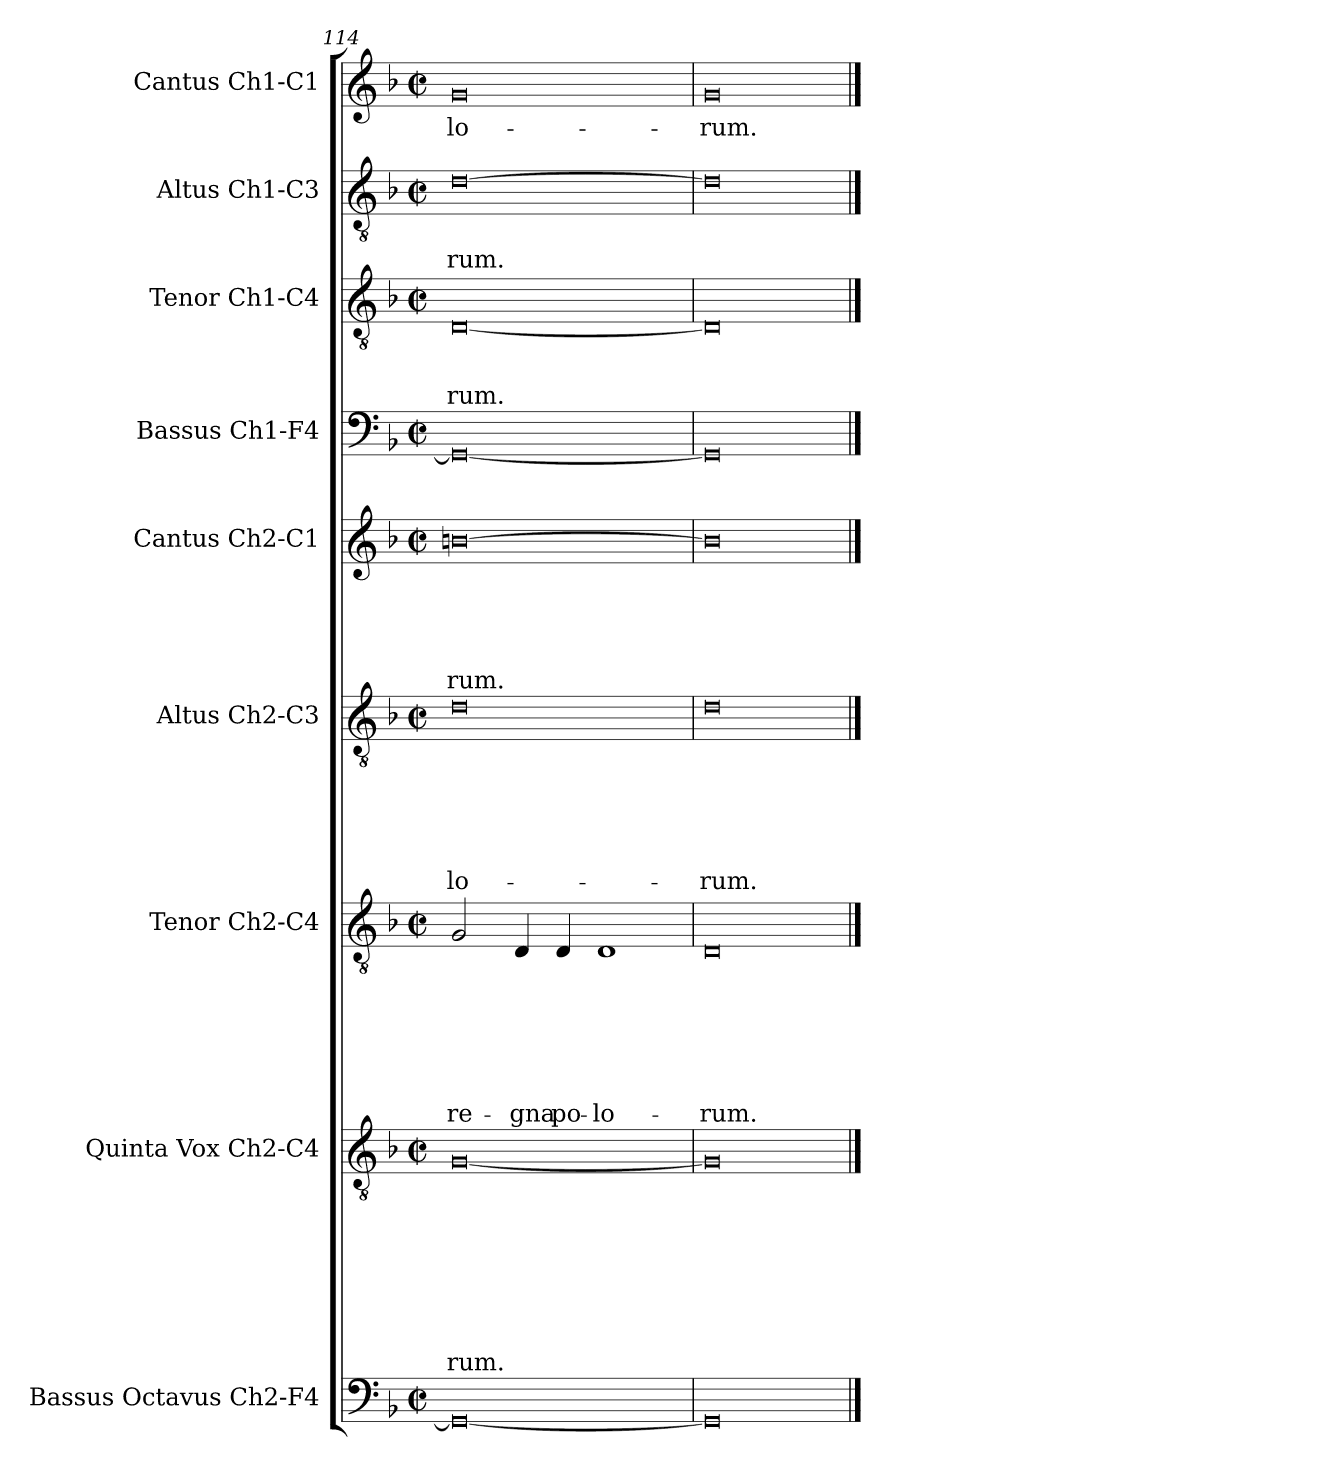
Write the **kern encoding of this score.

**kern	**kern	**text	**text	**text	**text	**text	**text	**text	**text	**kern	**text	**text	**text	**text	**text	**text	**text	**kern	**text	**text	**text	**text	**text	**text	**kern	**text	**text	**text	**text	**text	**kern	**kern	**text	**text	**text	**kern	**text	**text	**kern	**text
*part9	*part8	*part8	*part8	*part8	*part8	*part8	*part8	*part8	*part8	*part7	*part7	*part7	*part7	*part7	*part7	*part7	*part7	*part6	*part6	*part6	*part6	*part6	*part6	*part6	*part5	*part5	*part5	*part5	*part5	*part5	*part4	*part3	*part3	*part3	*part3	*part2	*part2	*part2	*part1	*part1
*staff9	*staff8	*staff8	*staff8	*staff8	*staff8	*staff8	*staff8	*staff8	*staff8	*staff7	*staff7	*staff7	*staff7	*staff7	*staff7	*staff7	*staff7	*staff6	*staff6	*staff6	*staff6	*staff6	*staff6	*staff6	*staff5	*staff5	*staff5	*staff5	*staff5	*staff5	*staff4	*staff3	*staff3	*staff3	*staff3	*staff2	*staff2	*staff2	*staff1	*staff1
*I"Bassus Octavus Ch2-F4	*I"Quinta Vox Ch2-C4	*	*	*	*	*	*	*	*	*I"Tenor Ch2-C4	*	*	*	*	*	*	*	*I"Altus Ch2-C3	*	*	*	*	*	*	*I"Cantus Ch2-C1	*	*	*	*	*	*I"Bassus Ch1-F4	*I"Tenor Ch1-C4	*	*	*	*I"Altus Ch1-C3	*	*	*I"Cantus Ch1-C1	*
*	*	*	*	*	*	*	*	*	*	*I'T2	*	*	*	*	*	*	*	*I'A2	*	*	*	*	*	*	*I'C2	*	*	*	*	*	*I'B	*I'T	*	*	*	*I'A	*	*	*I'C	*
*clefF4	*clefGv2	*	*	*	*	*	*	*	*	*clefGv2	*	*	*	*	*	*	*	*clefGv2	*	*	*	*	*	*	*clefG2	*	*	*	*	*	*clefF4	*clefGv2	*	*	*	*clefGv2	*	*	*clefG2	*
*k[b-]	*k[b-]	*	*	*	*	*	*	*	*	*k[b-]	*	*	*	*	*	*	*	*k[b-]	*	*	*	*	*	*	*k[b-]	*	*	*	*	*	*k[b-]	*k[b-]	*	*	*	*k[b-]	*	*	*k[b-]	*
*F:	*F:	*	*	*	*	*	*	*	*	*F:	*	*	*	*	*	*	*	*F:	*	*	*	*	*	*	*F:	*	*	*	*	*	*F:	*F:	*	*	*	*F:	*	*	*F:	*
*M2/2	*M2/2	*	*	*	*	*	*	*	*	*M2/2	*	*	*	*	*	*	*	*M2/2	*	*	*	*	*	*	*M2/2	*	*	*	*	*	*M2/2	*M2/2	*	*	*	*M2/2	*	*	*M2/2	*
*met(c|)	*met(c|)	*	*	*	*	*	*	*	*	*met(c|)	*	*	*	*	*	*	*	*met(c|)	*	*	*	*	*	*	*met(c|)	*	*	*	*	*	*met(c|)	*met(c|)	*	*	*	*met(c|)	*	*	*met(c|)	*
=114	=114	=114	=114	=114	=114	=114	=114	=114	=114	=114	=114	=114	=114	=114	=114	=114	=114	=114	=114	=114	=114	=114	=114	=114	=114	=114	=114	=114	=114	=114	=114	=114	=114	=114	=114	=114	=114	=114	=114	=114
!	!	!	!	!	!	!	!	!	!LO:LY:b	!	!	!	!	!	!	!	!LO:LY:b	!	!	!	!	!	!	!LO:LY:b	!	!	!	!	!	!LO:LY:b	!	!	!	!	!LO:LY:b	!	!	!LO:LY:b	!	!LO:LY:b
0GG_	[0G	.	.	.	.	.	.	.	-rum.	2G/	.	.	.	.	.	.	re-	0d	.	.	.	.	.	-lo-	[0bn	.	.	.	.	-rum.	0GG_	[0D	.	.	-rum.	[0d	.	-rum.	0g	-lo-
!	!	!	!	!	!	!	!	!	!	!	!	!	!	!	!	!	!LO:LY:b	!	!	!	!	!	!	!	!	!	!	!	!	!	!	!	!	!	!	!	!	!	!	!
.	.	.	.	.	.	.	.	.	.	4D/	.	.	.	.	.	.	-gna	.	.	.	.	.	.	.	.	.	.	.	.	.	.	.	.	.	.	.	.	.	.	.
!	!	!	!	!	!	!	!	!	!	!	!	!	!	!	!	!	!LO:LY:b	!	!	!	!	!	!	!	!	!	!	!	!	!	!	!	!	!	!	!	!	!	!	!
.	.	.	.	.	.	.	.	.	.	4D/	.	.	.	.	.	.	po-	.	.	.	.	.	.	.	.	.	.	.	.	.	.	.	.	.	.	.	.	.	.	.
!	!	!	!	!	!	!	!	!	!	!	!	!	!	!	!	!	!LO:LY:b	!	!	!	!	!	!	!	!	!	!	!	!	!	!	!	!	!	!	!	!	!	!	!
.	.	.	.	.	.	.	.	.	.	1D	.	.	.	.	.	.	-lo-	.	.	.	.	.	.	.	.	.	.	.	.	.	.	.	.	.	.	.	.	.	.	.
=115	=115	=115	=115	=115	=115	=115	=115	=115	=115	=115	=115	=115	=115	=115	=115	=115	=115	=115	=115	=115	=115	=115	=115	=115	=115	=115	=115	=115	=115	=115	=115	=115	=115	=115	=115	=115	=115	=115	=115	=115
!	!	!	!	!	!	!	!	!	!	!	!	!	!	!	!	!	!LO:LY:b	!	!	!	!	!	!	!LO:LY:b	!	!	!	!	!	!	!	!	!	!	!	!	!	!	!	!LO:LY:b
0GG]	0G]	.	.	.	.	.	.	.	.	0D	.	.	.	.	.	.	-rum.	0d	.	.	.	.	.	-rum.	0b]	.	.	.	.	.	0GG]	0D]	.	.	.	0d]	.	.	0g	-rum.
==	==	==	==	==	==	==	==	==	==	==	==	==	==	==	==	==	==	==	==	==	==	==	==	==	==	==	==	==	==	==	==	==	==	==	==	==	==	==	==	==
*-	*-	*-	*-	*-	*-	*-	*-	*-	*-	*-	*-	*-	*-	*-	*-	*-	*-	*-	*-	*-	*-	*-	*-	*-	*-	*-	*-	*-	*-	*-	*-	*-	*-	*-	*-	*-	*-	*-	*-	*-
